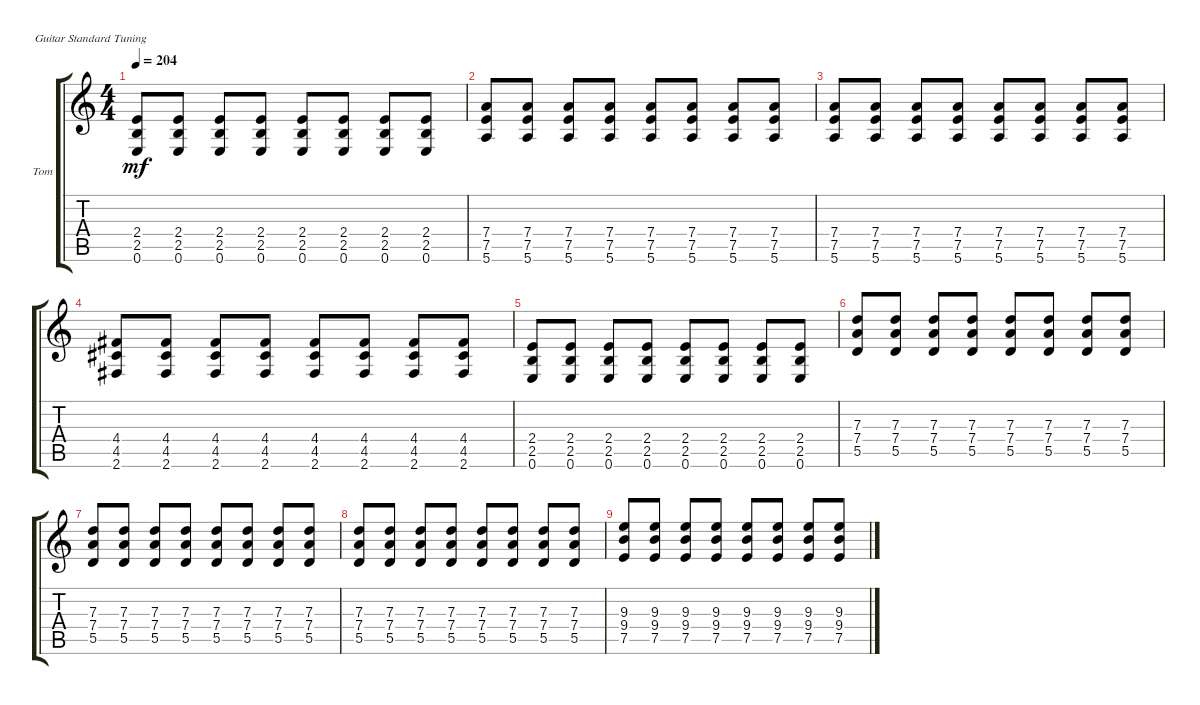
\defaultSystemsLayout 4
\bracketExtendMode groupsimilarinstruments
\firstSystemTrackNameOrientation horizontal
\otherSystemsTrackNameOrientation horizontal
\track ("Tom Delonge" "Tom") {instrument distortionguitar}
\staff {score tabs}
\tuning (E4 B3 G3 D3 A2 E2)
\ts (4 4)
\tempo 204
\clef g2
\ks c
(0.6 2.5 2.4).8{dy mf} (0.6 2.5 2.4).8 (0.6 2.5 2.4).8 (0.6 2.5 2.4).8 (0.6 2.5 2.4).8 (0.6 2.5 2.4).8 (0.6 2.5 2.4).8 (0.6 2.5 2.4).8 |
(5.6 7.5 7.4).8 (5.6 7.5 7.4).8 (5.6 7.5 7.4).8 (5.6 7.5 7.4).8 (5.6 7.5 7.4).8 (5.6 7.5 7.4).8 (5.6 7.5 7.4).8 (5.6 7.5 7.4).8 |
(5.6 7.5 7.4).8 (5.6 7.5 7.4).8 (5.6 7.5 7.4).8 (5.6 7.5 7.4).8 (5.6 7.5 7.4).8 (5.6 7.5 7.4).8 (5.6 7.5 7.4).8 (5.6 7.5 7.4).8 |
(2.6 4.5 4.4).8 (2.6 4.5 4.4).8 (2.6 4.5 4.4).8 (2.6 4.5 4.4).8 (2.6 4.5 4.4).8 (2.6 4.5 4.4).8 (2.6 4.5 4.4).8 (2.6 4.5 4.4).8 |
(0.6 2.5 2.4).8 (0.6 2.5 2.4).8 (0.6 2.5 2.4).8 (0.6 2.5 2.4).8 (0.6 2.5 2.4).8 (0.6 2.5 2.4).8 (0.6 2.5 2.4).8 (0.6 2.5 2.4).8 |
(5.5 7.4 7.3).8 (5.5 7.4 7.3).8 (5.5 7.4 7.3).8 (5.5 7.4 7.3).8 (5.5 7.4 7.3).8 (5.5 7.4 7.3).8 (5.5 7.4 7.3).8 (5.5 7.4 7.3).8 |
(5.5 7.4 7.3).8 (5.5 7.4 7.3).8 (5.5 7.4 7.3).8 (5.5 7.4 7.3).8 (5.5 7.4 7.3).8 (5.5 7.4 7.3).8 (5.5 7.4 7.3).8 (5.5 7.4 7.3).8 |
(5.5 7.4 7.3).8 (5.5 7.4 7.3).8 (5.5 7.4 7.3).8 (5.5 7.4 7.3).8 (5.5 7.4 7.3).8 (5.5 7.4 7.3).8 (5.5 7.4 7.3).8 (5.5 7.4 7.3).8 |
(7.5 9.4 9.3).8 (7.5 9.4 9.3).8 (7.5 9.4 9.3).8 (7.5 9.4 9.3).8 (7.5 9.4 9.3).8 (7.5 9.4 9.3).8 (7.5 9.4 9.3).8 (7.5 9.4 9.3).8
